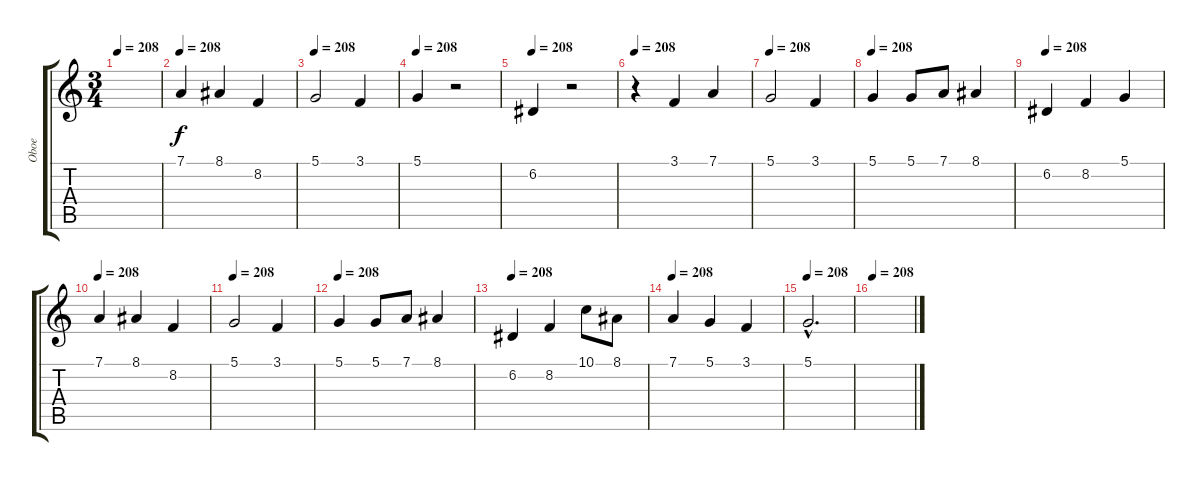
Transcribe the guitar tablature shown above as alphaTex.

\track ("Oboe" "Oboe") {instrument oboe}
\staff {score tabs}
\tuning (D4 A3 F3 C3 G2 D2) {hide}
\ts (3 4)
\tempo 208
\clef g2
\ks c
|
\tempo 208
7.1.4{dy f instrument frenchhorn} 8.1.4 8.2.4 |
\tempo 208
5.1.2 3.1.4 |
\tempo 208
5.1.4 r.2 |
\tempo 208
6.2.4 r.2 |
\tempo 208
r.4{instrument frenchhorn} 3.1.4 7.1.4 |
\tempo 208
5.1.2 3.1.4 |
\tempo 208
5.1.4 5.1.8 7.1.8 8.1.4 |
\tempo 208
6.2.4 8.2.4 5.1.4 |
\tempo 208
7.1.4{instrument frenchhorn} 8.1.4 8.2.4 |
\tempo 208
5.1.2 3.1.4 |
\tempo 208
5.1.4 5.1.8 7.1.8 8.1.4 |
\tempo 208
6.2.4 8.2.4 10.1.8 8.1.8 |
\tempo 208
7.1.4{instrument frenchhorn} 5.1.4 3.1.4 |
\tempo 208
5.1{hac}.2{d} |
\tempo 208
